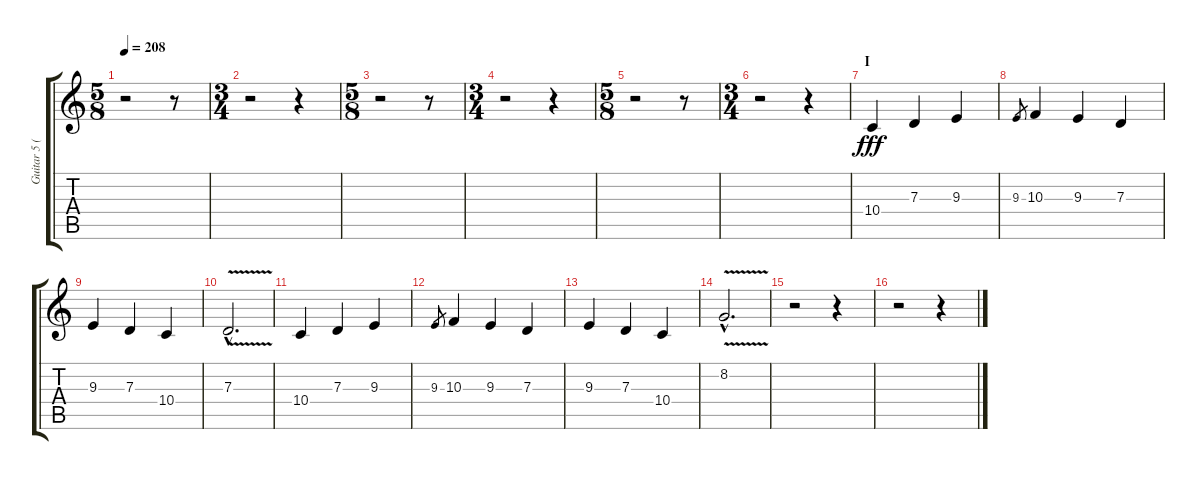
\track ("Guitar 5 (sitar)" "Guitar 5 (") {instrument sitar}
\staff {score tabs}
\tuning (E4 B3 G3 D3 A2 E2) {hide}
\ts (5 8)
\tempo 208
\clef g2
\ks c
r.2{dy fff} r.8 |
\ts (3 4)
r.2 r.4 |
\ts (5 8)
r.2 r.8 |
\ts (3 4)
r.2 r.4 |
\ts (5 8)
r.2 r.8 |
\ts (3 4)
r.2 r.4 |
\section ("" "I")
10.4.4 7.3.4 9.3.4 |
9.3.8{gr} 10.3.4 9.3.4 7.3.4 |
9.3.4 7.3.4 10.4.4 |
7.3{v hac}.2{d} |
10.4.4 7.3.4 9.3.4 |
9.3.8{gr} 10.3.4 9.3.4 7.3.4 |
9.3.4 7.3.4 10.4.4 |
8.2{v hac}.2{d} |
r.2 r.4 |
r.2 r.4
